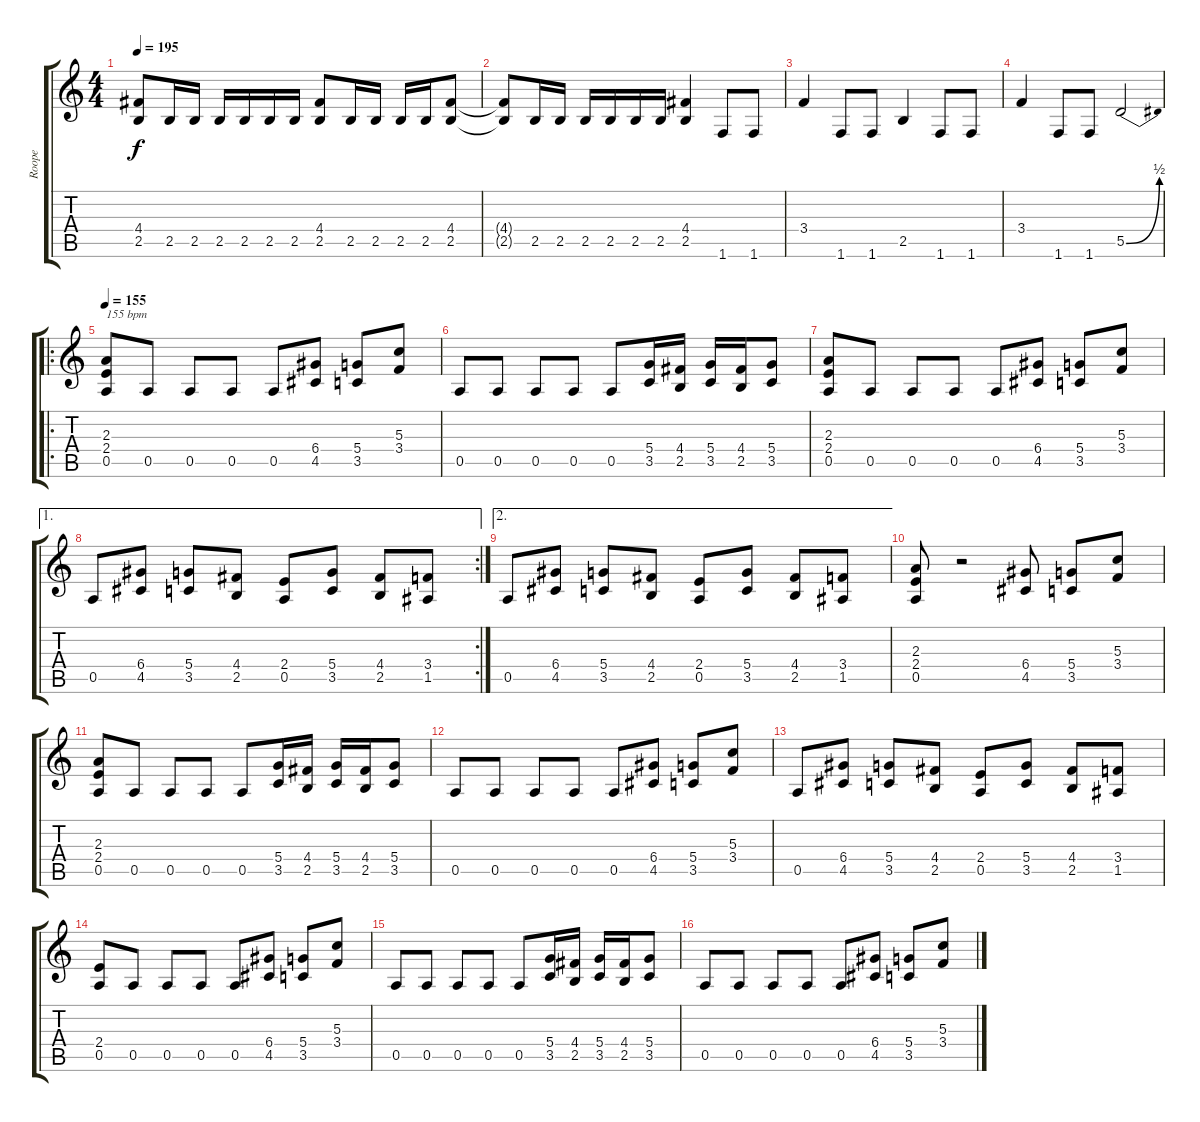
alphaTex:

\track ("Roope" "Roope") {instrument distortionguitar}
\staff {score tabs}
\tuning (E4 B3 G3 D3 A2 E2) {hide}
\ts (4 4)
\tempo 195
\clef g2
\ks c
(4.4{t} 2.5{t}).8{dy f} 2.5.16 2.5.16 2.5.16 2.5.16 2.5.16 2.5.16 (4.4 2.5).8 2.5.16 2.5.16 2.5.16 2.5.16 (4.4 2.5).8 |
(4.4{t} 2.5{t}).8 2.5.16 2.5.16 2.5.16 2.5.16 2.5.16 2.5.16 (4.4 2.5).4 1.6.8 1.6.8 |
3.4.4 1.6.8 1.6.8 2.5.4 1.6.8 1.6.8 |
3.4.4 1.6.8 1.6.8 5.5{be (bend 0 0 60 2)}.2 |
\ro
\tempo 155
(2.3 2.4 0.5).8{txt "155 bpm"} 0.5.8 0.5.8 0.5.8 0.5.8 (6.4 4.5).8 (5.4 3.5).8 (5.3 3.4).8 |
0.5.8 0.5.8 0.5.8 0.5.8 0.5.8 (5.4 3.5).16 (4.4 2.5).16 (5.4 3.5).16 (4.4 2.5).16 (5.4 3.5).8 |
(2.3 2.4 0.5).8 0.5.8 0.5.8 0.5.8 0.5.8 (6.4 4.5).8 (5.4 3.5).8 (5.3 3.4).8 |
\ae 1
\rc 2
0.5.8 (6.4 4.5).8 (5.4 3.5).8 (4.4 2.5).8 (2.4 0.5).8 (5.4 3.5).8 (4.4 2.5).8 (3.4 1.5).8 |
\ae 2
0.5.8 (6.4 4.5).8 (5.4 3.5).8 (4.4 2.5).8 (2.4 0.5).8 (5.4 3.5).8 (4.4 2.5).8 (3.4 1.5).8 |
(2.3 2.4 0.5).8 r.2 (6.4 4.5).8 (5.4 3.5).8 (5.3 3.4).8 |
(2.3 2.4 0.5).8 0.5.8 0.5.8 0.5.8 0.5.8 (5.4 3.5).16 (4.4 2.5).16 (5.4 3.5).16 (4.4 2.5).16 (5.4 3.5).8 |
0.5.8 0.5.8 0.5.8 0.5.8 0.5.8 (6.4 4.5).8 (5.4 3.5).8 (5.3 3.4).8 |
0.5.8 (6.4 4.5).8 (5.4 3.5).8 (4.4 2.5).8 (2.4 0.5).8 (5.4 3.5).8 (4.4 2.5).8 (3.4 1.5).8 |
(2.4 0.5).8 0.5.8 0.5.8 0.5.8 0.5.8 (6.4 4.5).8 (5.4 3.5).8 (5.3 3.4).8 |
0.5.8 0.5.8 0.5.8 0.5.8 0.5.8 (5.4 3.5).16 (4.4 2.5).16 (5.4 3.5).16 (4.4 2.5).16 (5.4 3.5).8 |
0.5.8 0.5.8 0.5.8 0.5.8 0.5.8 (6.4 4.5).8 (5.4 3.5).8 (5.3 3.4).8
